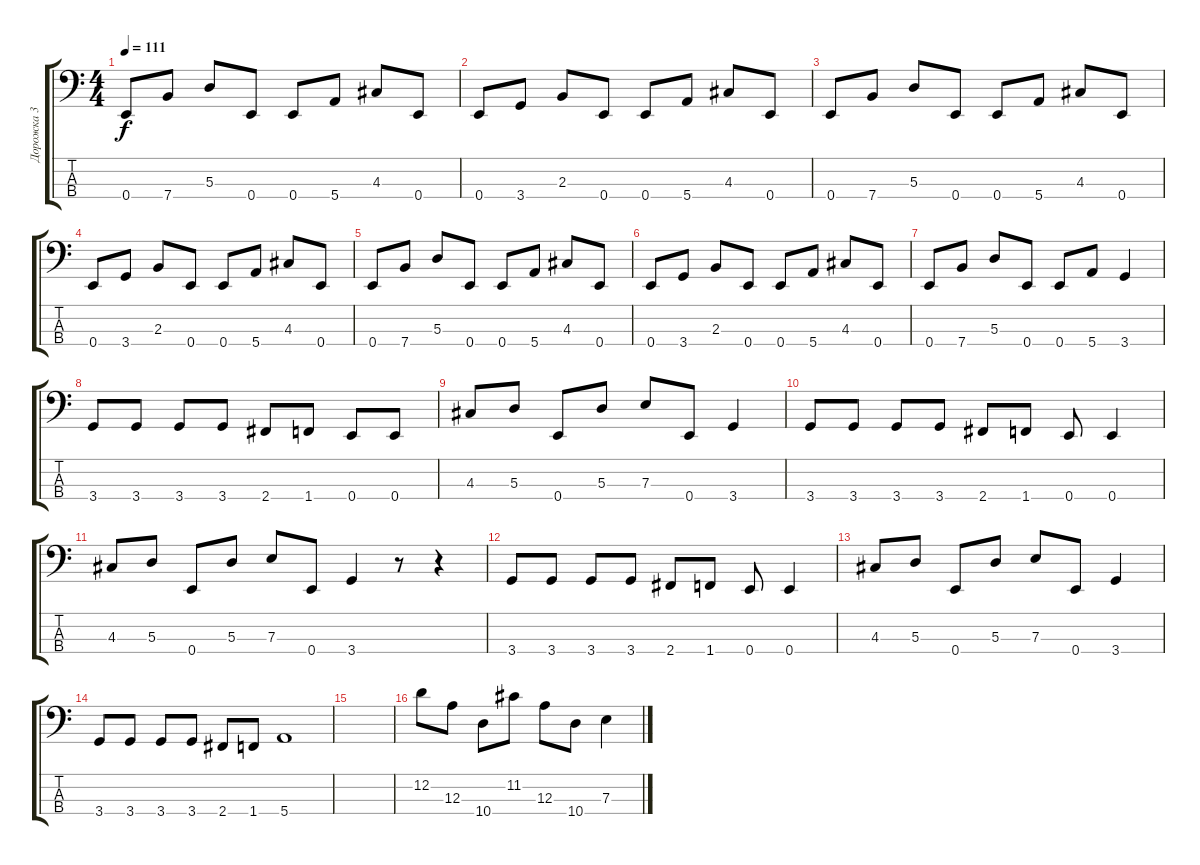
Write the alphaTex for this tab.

\track ("Дорожка 3" "Дорожка 3") {instrument electricbassfinger}
\staff {score tabs}
\tuning (G2 D2 A1 E1) {hide}
\ts (4 4)
\tempo 111
\clef f4
\ks c
0.4.8{dy f} 7.4.8 5.3.8 0.4.8 0.4.8 5.4.8 4.3.8 0.4.8 |
0.4.8 3.4.8 2.3.8 0.4.8 0.4.8 5.4.8 4.3.8 0.4.8 |
0.4.8 7.4.8 5.3.8 0.4.8 0.4.8 5.4.8 4.3.8 0.4.8 |
0.4.8 3.4.8 2.3.8 0.4.8 0.4.8 5.4.8 4.3.8 0.4.8 |
0.4.8 7.4.8 5.3.8 0.4.8 0.4.8 5.4.8 4.3.8 0.4.8 |
0.4.8 3.4.8 2.3.8 0.4.8 0.4.8 5.4.8 4.3.8 0.4.8 |
0.4.8 7.4.8 5.3.8 0.4.8 0.4.8 5.4.8 3.4.4 |
3.4.8 3.4.8 3.4.8 3.4.8 2.4.8 1.4.8 0.4.8 0.4.8 |
4.3.8 5.3.8 0.4.8 5.3.8 7.3.8 0.4.8 3.4.4 |
3.4.8 3.4.8 3.4.8 3.4.8 2.4.8 1.4.8 0.4.8 0.4.4 |
4.3.8 5.3.8 0.4.8 5.3.8 7.3.8 0.4.8 3.4.4 r.8 r.4 |
3.4.8 3.4.8 3.4.8 3.4.8 2.4.8 1.4.8 0.4.8 0.4.4 |
4.3.8 5.3.8 0.4.8 5.3.8 7.3.8 0.4.8 3.4.4 |
3.4.8 3.4.8 3.4.8 3.4.8 2.4.8 1.4.8 5.4.1 |
|
12.2.8 12.3.8 10.4.8 11.2.8 12.3.8 10.4.8 7.3.4
